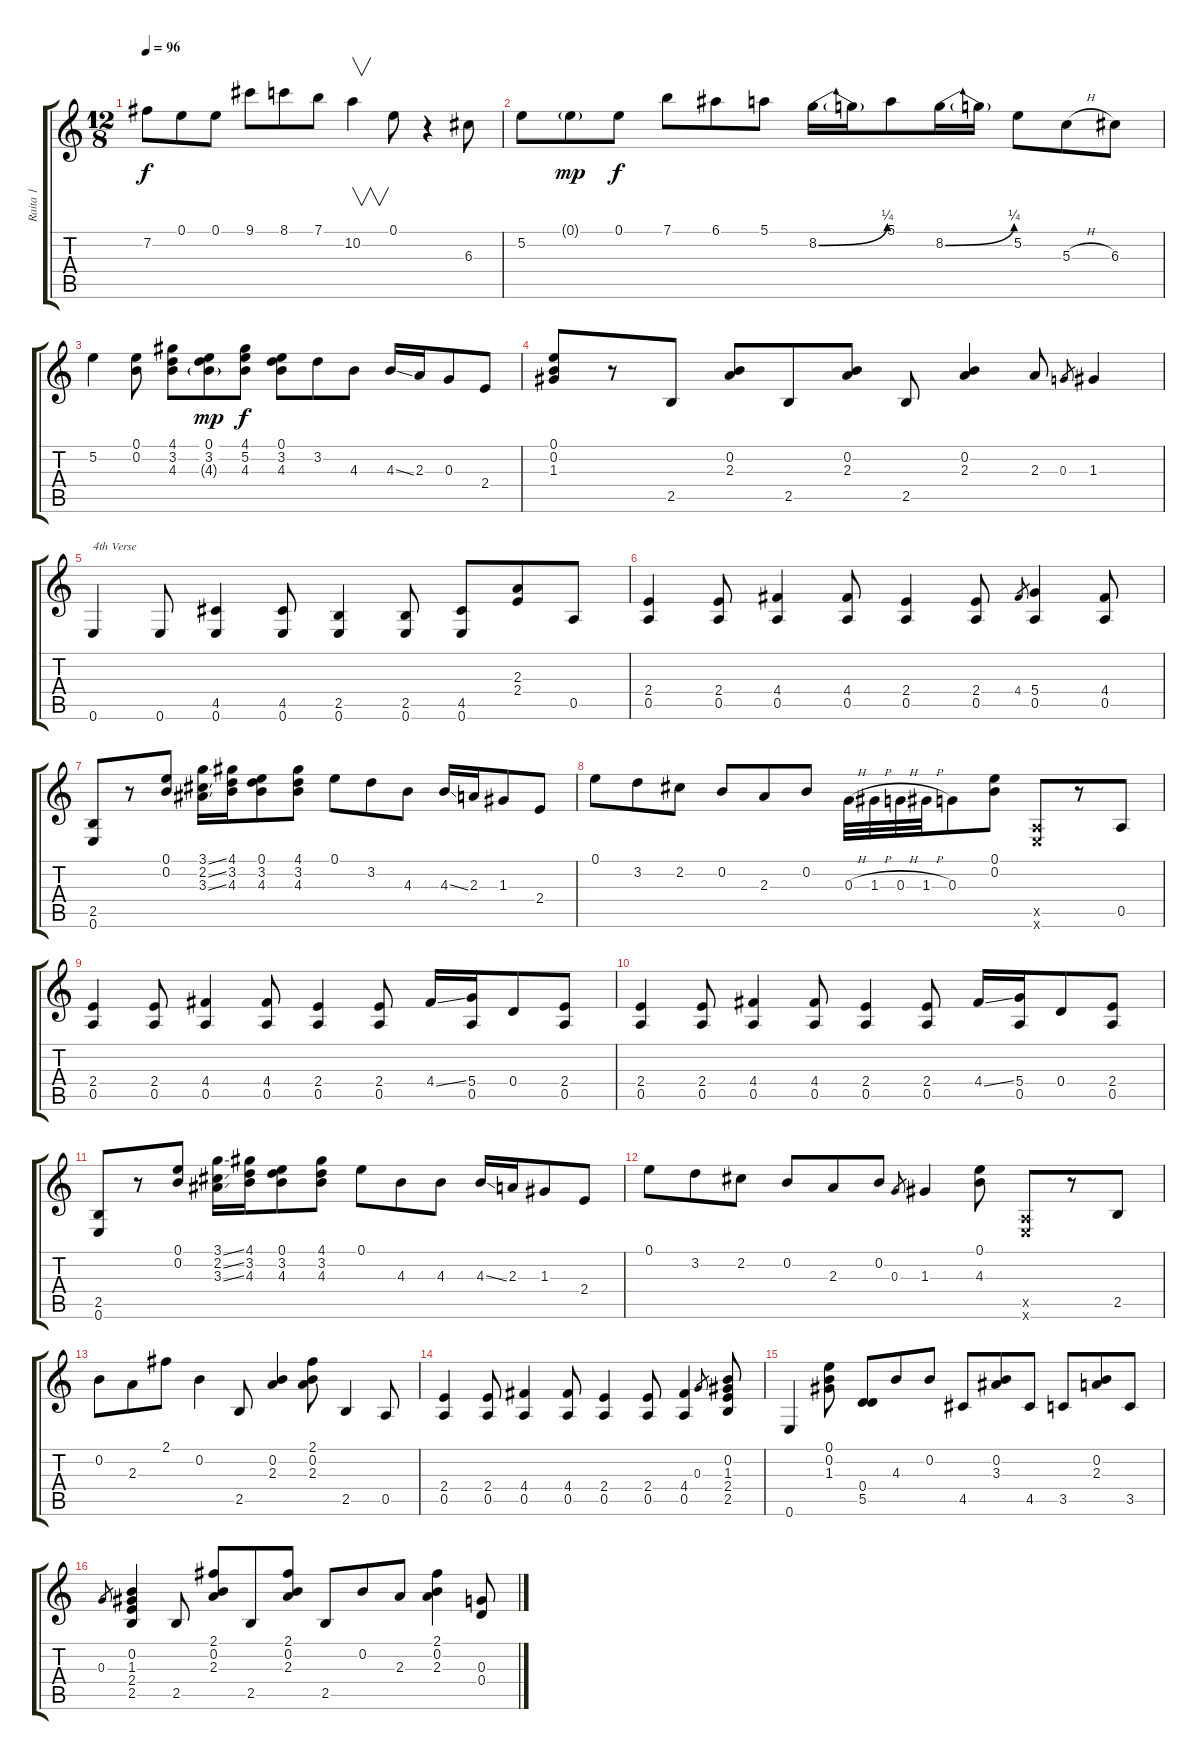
\track ("Raita 1" "Raita 1") {instrument acousticguitarsteel}
\staff {score tabs}
\tuning (E4 B3 G3 D3 A2 E2) {hide}
\ts (12 8)
\tempo 96
\clef g2
\ks c
7.2.8{dy f} 0.1.8 0.1.8 9.1.8 8.1.8 7.1.8 10.2.4{v} 0.1.8 r.4 6.3.8 |
5.2.8 0.1{g}.8{dy mp} 0.1.8{dy f} 7.1.8 6.1.8 5.1.8 8.2{be (bend 0 0 60 1)}.16 8.2{t}.16 5.1.8 8.2{be (bend 0 0 60 1)}.16 8.2{t}.16 5.2.8 5.3{h}.8 6.3.8 |
5.2.4 (0.1 0.2).8 (4.1 3.2 4.3).8 (0.1 3.2 4.3{g}).8{dy mp} (4.1 5.2 4.3).8{dy f} (0.1 3.2 4.3).8 3.2.8 4.3.8 4.3{ss}.16 2.3.16 0.3.8 2.4.8 |
(0.1 0.2 1.3).8 r.8 2.5.8 (0.2 2.3).8 2.5.8 (0.2 2.3).8 2.5.8 (0.2 2.3).4 2.3.8 0.3.8{gr} 1.3.4 |
0.6.4{txt "4th Verse"} 0.6.8 (4.5 0.6).4 (4.5 0.6).8 (2.5 0.6).4 (2.5 0.6).8 (4.5 0.6).8 (2.3 2.4).8 0.5.8 |
(2.4 0.5).4 (2.4 0.5).8 (4.4 0.5).4 (4.4 0.5).8 (2.4 0.5).4 (2.4 0.5).8 4.4.8{gr} (5.4 0.5).4 (4.4 0.5).8 |
(2.5 0.6).8 r.8 (0.1 0.2).8 (3.1{ss} 2.2{ss} 3.3{ss}).16 (4.1 3.2 4.3).16 (0.1 3.2 4.3).8 (4.1 3.2 4.3).8 0.1.8 3.2.8 4.3.8 4.3{ss}.16 2.3.16 1.3.8 2.4.8 |
0.1.8 3.2.8 2.2.8 0.2.8 2.3.8 0.2.8 0.3{h}.32 1.3{h}.32 0.3{h}.32 1.3{h}.32 0.3.8 (0.1 0.2).8 (0.5{x} 0.6{x}).8 r.8 0.5.8 |
(2.4 0.5).4 (2.4 0.5).8 (4.4 0.5).4 (4.4 0.5).8 (2.4 0.5).4 (2.4 0.5).8 4.4{ss}.16 (5.4 0.5).16 0.4.8 (2.4 0.5).8 |
(2.4 0.5).4 (2.4 0.5).8 (4.4 0.5).4 (4.4 0.5).8 (2.4 0.5).4 (2.4 0.5).8 4.4{ss}.16 (5.4 0.5).16 0.4.8 (2.4 0.5).8 |
(2.5 0.6).8 r.8 (0.1 0.2).8 (3.1{ss} 2.2{ss} 3.3{ss}).16 (4.1 3.2 4.3).16 (0.1 3.2 4.3).8 (4.1 3.2 4.3).8 0.1.8 4.3.8 4.3.8 4.3{ss}.16 2.3.16 1.3.8 2.4.8 |
0.1.8 3.2.8 2.2.8 0.2.8 2.3.8 0.2.8 0.3.8{gr} 1.3.4 (0.1 4.3).8 (0.5{x} 0.6{x}).8 r.8 2.5.8 |
0.2.8 2.3.8 2.1.8 0.2.4 2.5.8 (0.2 2.3).4 (2.1 0.2 2.3).8 2.5.4 0.5.8 |
(2.4 0.5).4 (2.4 0.5).8 (4.4 0.5).4 (4.4 0.5).8 (2.4 0.5).4 (2.4 0.5).8 (4.4 0.5).4 0.3.8{gr} (0.2 1.3 2.4 2.5).8 |
0.6.4 (0.1 0.2 1.3).8 (0.4 5.5).8 4.3.8 0.2.8 4.5.8 (0.2 3.3).8 4.5.8 3.5.8 (0.2 2.3).8 3.5.8 |
0.3.8{gr} (0.2 1.3 2.4 2.5).4 2.5.8 (2.1 0.2 2.3).8 2.5.8 (2.1 0.2 2.3).8 2.5.8 0.2.8 2.3.8 (2.1 0.2 2.3).4 (0.3 0.4).8
